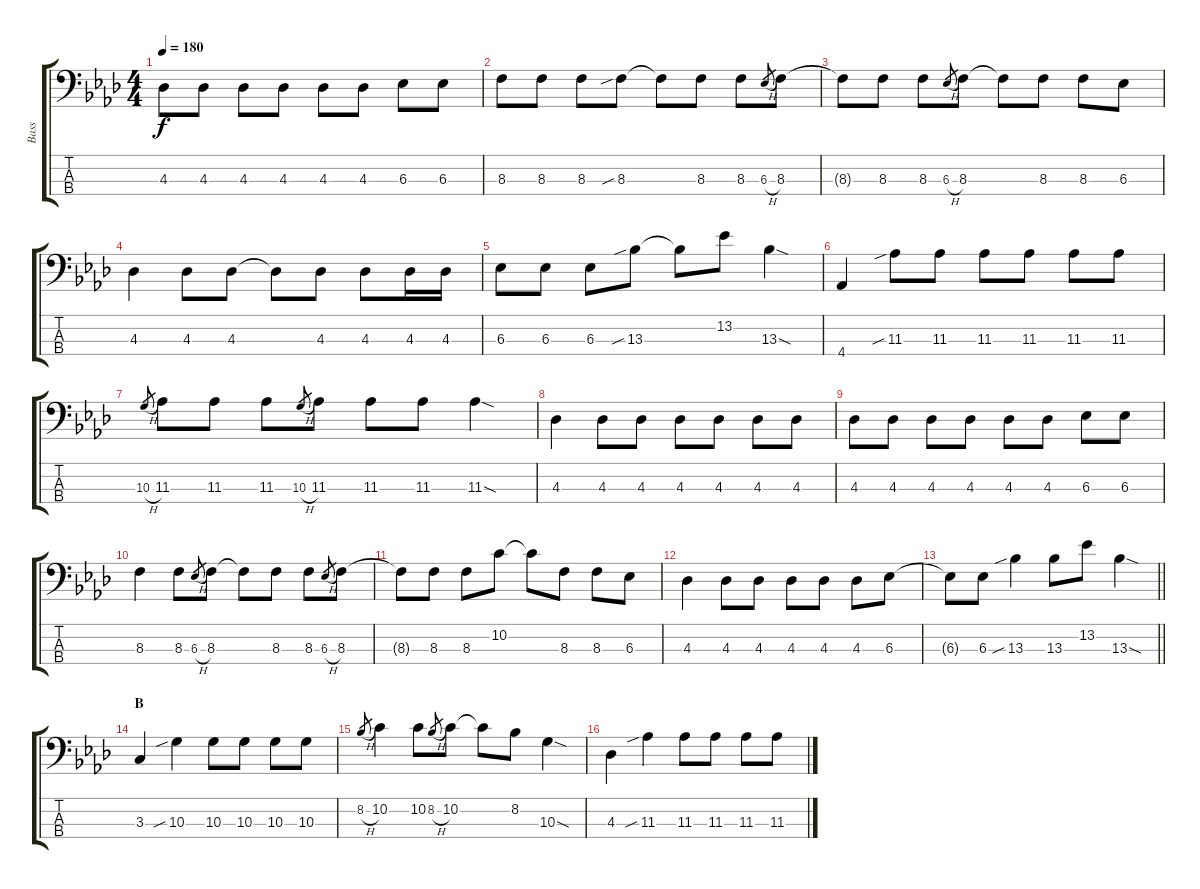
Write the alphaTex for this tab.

\track ("Bass" "Bass") {instrument electricbassfinger}
\staff {score tabs}
\tuning (G2 D2 A1 E1) {hide}
\ts (4 4)
\tempo 180
\clef f4
\ks ab
4.3.8{dy f} 4.3.8 4.3.8 4.3.8 4.3.8 4.3.8 6.3.8 6.3.8 |
8.3.8 8.3.8 8.3.8 8.3{sib}.8 8.3{t}.8 8.3.8 8.3.8 6.3{h}.8{gr} 8.3.8 |
8.3{t}.8 8.3.8 8.3.8 6.3{h}.8{gr} 8.3.8 8.3{t}.8 8.3.8 8.3.8 6.3.8 |
4.3.4 4.3.8 4.3.8 4.3{t}.8 4.3.8 4.3.8 4.3.16 4.3.16 |
6.3.8 6.3.8 6.3.8 13.3{sib}.8 13.3{t}.8 13.2.8 13.3{sod}.4 |
4.4.4 11.3{sib}.8 11.3.8 11.3.8 11.3.8 11.3.8 11.3.8 |
10.3{h}.8{gr} 11.3.8 11.3.8 11.3.8 10.3{h}.8{gr} 11.3.8 11.3.8 11.3.8 11.3{sod}.4 |
4.3.4 4.3.8 4.3.8 4.3.8 4.3.8 4.3.8 4.3.8 |
4.3.8 4.3.8 4.3.8 4.3.8 4.3.8 4.3.8 6.3.8 6.3.8 |
8.3.4 8.3.8 6.3{h}.8{gr} 8.3.8 8.3{t}.8 8.3.8 8.3.8 6.3{h}.8{gr} 8.3.8 |
8.3{t}.8 8.3.8 8.3.8 10.2.8 10.2{t}.8 8.3.8 8.3.8 6.3.8 |
4.3.4 4.3.8 4.3.8 4.3.8 4.3.8 4.3.8 6.3.8 |
\barLineRight lightlight
6.3{t}.8 6.3.8 13.3{sib}.4 13.3.8 13.2.8 13.3{sod}.4 |
\section ("" "B")
3.3.4 10.3{sib}.4 10.3.8 10.3.8 10.3.8 10.3.8 |
8.2{h}.8{gr} 10.2.4 10.2.8 8.2{h}.8{gr} 10.2.8 10.2{t}.8 8.2.8 10.3{sod}.4 |
4.3.4 11.3{sib}.4 11.3.8 11.3.8 11.3.8 11.3.8
